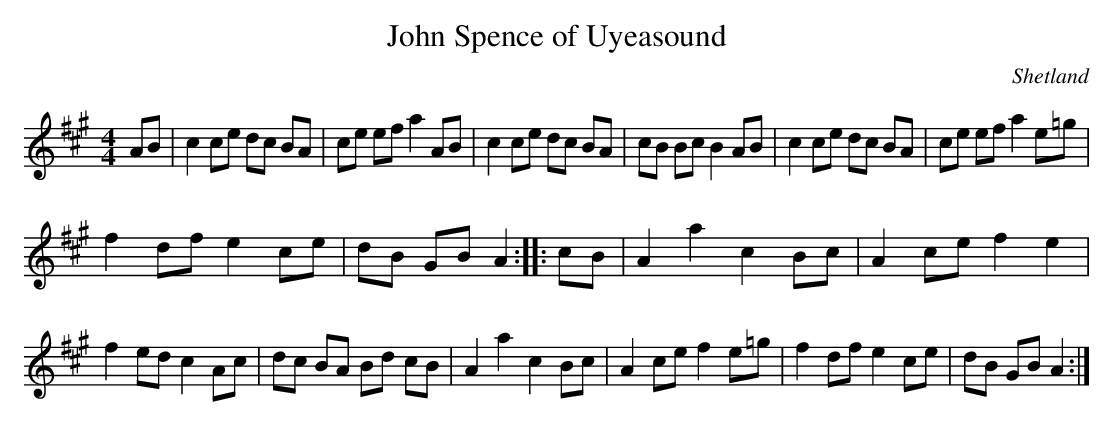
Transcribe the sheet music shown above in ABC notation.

X:1
T:John Spence of Uyeasound
M:4/4
O:Shetland
K:A major
AB |\
c2ce dc BA | ce ef a2AB | c2ce dc BA | \
cB Bc B2AB | c2ce dc BA | ce ef a2 e=g |
f2df e2ce | dB GB A2 :: cB |\
A2a2c2Bc | A2ce f2e2 |
f2ed c2Ac | dc BA Bd cB|\
A2a2c2Bc | A2ce f2e=g | f2df e2ce | dB GB A2:|
